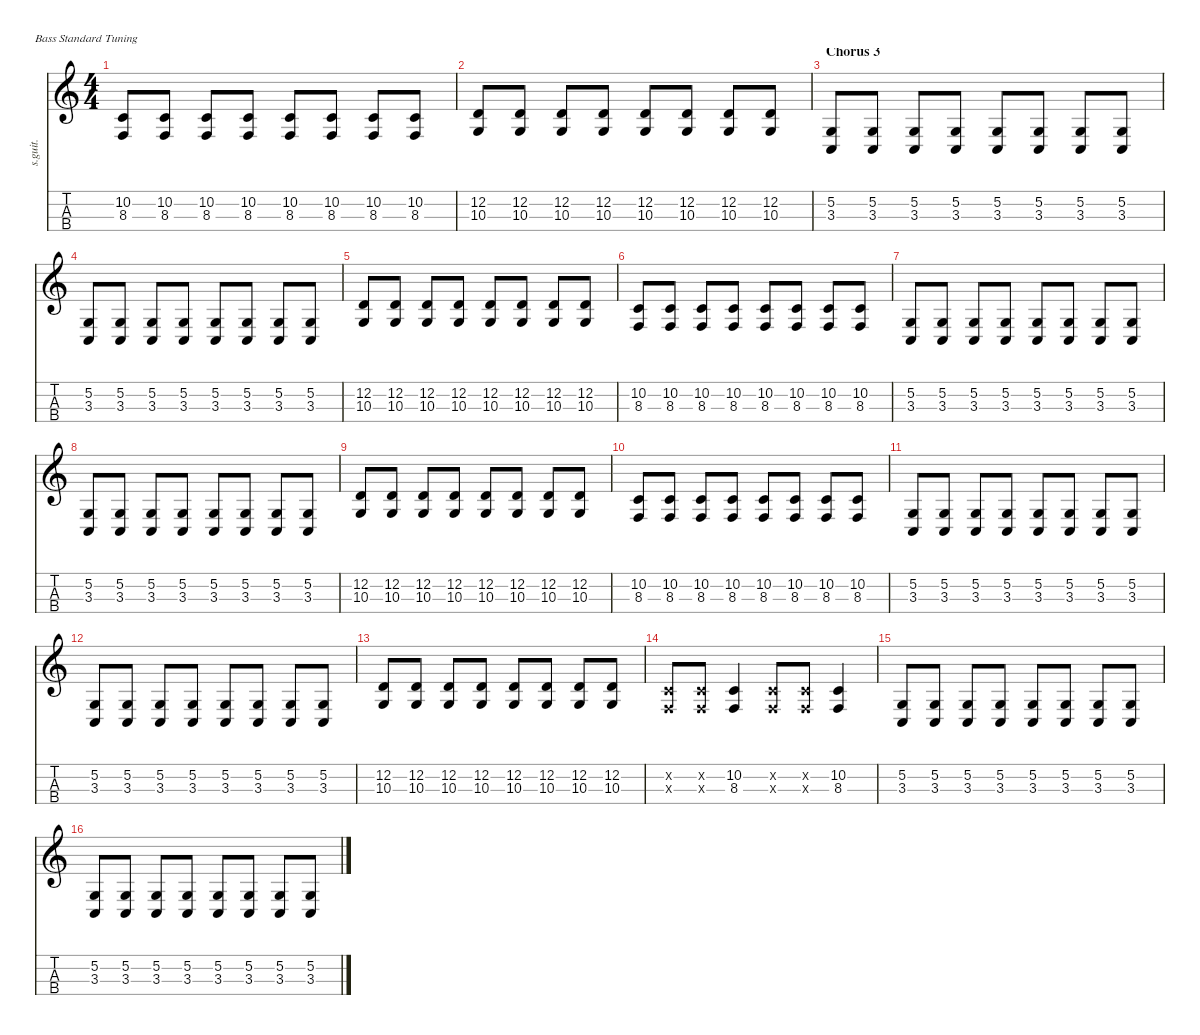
\defaultSystemsLayout 4
\hideDynamics
\bracketExtendMode nobrackets
\track ("Mark" "s.guit.") {instrument electricbasspick}
\staff {score tabs}
\tuning (G2 D2 A1 E1)
\ts (4 4)
\tempo (149 hide)
\clef g2
\ks c
(10.2 8.3).8{lyrics (0 "") lyrics (1 "") lyrics (2 "") lyrics (3 "") lyrics (4 "") dy f} (10.2 8.3).8{lyrics (0 "") lyrics (1 "") lyrics (2 "") lyrics (3 "") lyrics (4 "")} (10.2 8.3).8{lyrics (0 "") lyrics (1 "") lyrics (2 "") lyrics (3 "") lyrics (4 "")} (10.2 8.3).8{lyrics (0 "") lyrics (1 "") lyrics (2 "") lyrics (3 "") lyrics (4 "")} (10.2 8.3).8{lyrics (0 "") lyrics (1 "") lyrics (2 "") lyrics (3 "") lyrics (4 "")} (10.2 8.3).8{lyrics (0 "") lyrics (1 "") lyrics (2 "") lyrics (3 "") lyrics (4 "")} (10.2 8.3).8{lyrics (0 "") lyrics (1 "") lyrics (2 "") lyrics (3 "") lyrics (4 "")} (10.2 8.3).8{lyrics (0 "") lyrics (1 "") lyrics (2 "") lyrics (3 "") lyrics (4 "")} |
(12.2 10.3).8{lyrics (0 "") lyrics (1 "") lyrics (2 "") lyrics (3 "") lyrics (4 "")} (12.2 10.3).8{lyrics (0 "") lyrics (1 "") lyrics (2 "") lyrics (3 "") lyrics (4 "")} (12.2 10.3).8{lyrics (0 "") lyrics (1 "") lyrics (2 "") lyrics (3 "") lyrics (4 "")} (12.2 10.3).8{lyrics (0 "") lyrics (1 "") lyrics (2 "") lyrics (3 "") lyrics (4 "")} (12.2 10.3).8{lyrics (0 "") lyrics (1 "") lyrics (2 "") lyrics (3 "") lyrics (4 "")} (12.2 10.3).8{lyrics (0 "") lyrics (1 "") lyrics (2 "") lyrics (3 "") lyrics (4 "")} (12.2 10.3).8{lyrics (0 "") lyrics (1 "") lyrics (2 "") lyrics (3 "") lyrics (4 "")} (12.2 10.3).8{lyrics (0 "") lyrics (1 "") lyrics (2 "") lyrics (3 "") lyrics (4 "")} |
\section ("" "Chorus 3")
(5.2 3.3).8{lyrics (0 "") lyrics (1 "") lyrics (2 "") lyrics (3 "") lyrics (4 "")} (5.2 3.3).8{lyrics (0 "") lyrics (1 "") lyrics (2 "") lyrics (3 "") lyrics (4 "")} (5.2 3.3).8{lyrics (0 "") lyrics (1 "") lyrics (2 "") lyrics (3 "") lyrics (4 "")} (5.2 3.3).8{lyrics (0 "") lyrics (1 "") lyrics (2 "") lyrics (3 "") lyrics (4 "")} (5.2 3.3).8{lyrics (0 "") lyrics (1 "") lyrics (2 "") lyrics (3 "") lyrics (4 "")} (5.2 3.3).8{lyrics (0 "") lyrics (1 "") lyrics (2 "") lyrics (3 "") lyrics (4 "")} (5.2 3.3).8{lyrics (0 "") lyrics (1 "") lyrics (2 "") lyrics (3 "") lyrics (4 "")} (5.2 3.3).8{lyrics (0 "") lyrics (1 "") lyrics (2 "") lyrics (3 "") lyrics (4 "")} |
(5.2 3.3).8{lyrics (0 "") lyrics (1 "") lyrics (2 "") lyrics (3 "") lyrics (4 "")} (5.2 3.3).8{lyrics (0 "") lyrics (1 "") lyrics (2 "") lyrics (3 "") lyrics (4 "")} (5.2 3.3).8{lyrics (0 "") lyrics (1 "") lyrics (2 "") lyrics (3 "") lyrics (4 "")} (5.2 3.3).8{lyrics (0 "") lyrics (1 "") lyrics (2 "") lyrics (3 "") lyrics (4 "")} (5.2 3.3).8{lyrics (0 "") lyrics (1 "") lyrics (2 "") lyrics (3 "") lyrics (4 "")} (5.2 3.3).8{lyrics (0 "") lyrics (1 "") lyrics (2 "") lyrics (3 "") lyrics (4 "")} (5.2 3.3).8{lyrics (0 "") lyrics (1 "") lyrics (2 "") lyrics (3 "") lyrics (4 "")} (5.2 3.3).8{lyrics (0 "") lyrics (1 "") lyrics (2 "") lyrics (3 "") lyrics (4 "")} |
(12.2 10.3).8{lyrics (0 "") lyrics (1 "") lyrics (2 "") lyrics (3 "") lyrics (4 "")} (12.2 10.3).8{lyrics (0 "") lyrics (1 "") lyrics (2 "") lyrics (3 "") lyrics (4 "")} (12.2 10.3).8{lyrics (0 "") lyrics (1 "") lyrics (2 "") lyrics (3 "") lyrics (4 "")} (12.2 10.3).8{lyrics (0 "") lyrics (1 "") lyrics (2 "") lyrics (3 "") lyrics (4 "")} (12.2 10.3).8{lyrics (0 "") lyrics (1 "") lyrics (2 "") lyrics (3 "") lyrics (4 "")} (12.2 10.3).8{lyrics (0 "") lyrics (1 "") lyrics (2 "") lyrics (3 "") lyrics (4 "")} (12.2 10.3).8{lyrics (0 "") lyrics (1 "") lyrics (2 "") lyrics (3 "") lyrics (4 "")} (12.2 10.3).8{lyrics (0 "") lyrics (1 "") lyrics (2 "") lyrics (3 "") lyrics (4 "")} |
(10.2 8.3).8{lyrics (0 "") lyrics (1 "") lyrics (2 "") lyrics (3 "") lyrics (4 "")} (10.2 8.3).8{lyrics (0 "") lyrics (1 "") lyrics (2 "") lyrics (3 "") lyrics (4 "")} (10.2 8.3).8{lyrics (0 "") lyrics (1 "") lyrics (2 "") lyrics (3 "") lyrics (4 "")} (10.2 8.3).8{lyrics (0 "") lyrics (1 "") lyrics (2 "") lyrics (3 "") lyrics (4 "")} (10.2 8.3).8{lyrics (0 "") lyrics (1 "") lyrics (2 "") lyrics (3 "") lyrics (4 "")} (10.2 8.3).8{lyrics (0 "") lyrics (1 "") lyrics (2 "") lyrics (3 "") lyrics (4 "")} (10.2 8.3).8{lyrics (0 "") lyrics (1 "") lyrics (2 "") lyrics (3 "") lyrics (4 "")} (10.2 8.3).8{lyrics (0 "") lyrics (1 "") lyrics (2 "") lyrics (3 "") lyrics (4 "")} |
(5.2 3.3).8{lyrics (0 "") lyrics (1 "") lyrics (2 "") lyrics (3 "") lyrics (4 "")} (5.2 3.3).8{lyrics (0 "") lyrics (1 "") lyrics (2 "") lyrics (3 "") lyrics (4 "")} (5.2 3.3).8{lyrics (0 "") lyrics (1 "") lyrics (2 "") lyrics (3 "") lyrics (4 "")} (5.2 3.3).8{lyrics (0 "") lyrics (1 "") lyrics (2 "") lyrics (3 "") lyrics (4 "")} (5.2 3.3).8{lyrics (0 "") lyrics (1 "") lyrics (2 "") lyrics (3 "") lyrics (4 "")} (5.2 3.3).8{lyrics (0 "") lyrics (1 "") lyrics (2 "") lyrics (3 "") lyrics (4 "")} (5.2 3.3).8{lyrics (0 "") lyrics (1 "") lyrics (2 "") lyrics (3 "") lyrics (4 "")} (5.2 3.3).8{lyrics (0 "") lyrics (1 "") lyrics (2 "") lyrics (3 "") lyrics (4 "")} |
(5.2 3.3).8{lyrics (0 "") lyrics (1 "") lyrics (2 "") lyrics (3 "") lyrics (4 "")} (5.2 3.3).8{lyrics (0 "") lyrics (1 "") lyrics (2 "") lyrics (3 "") lyrics (4 "")} (5.2 3.3).8{lyrics (0 "") lyrics (1 "") lyrics (2 "") lyrics (3 "") lyrics (4 "")} (5.2 3.3).8{lyrics (0 "") lyrics (1 "") lyrics (2 "") lyrics (3 "") lyrics (4 "")} (5.2 3.3).8{lyrics (0 "") lyrics (1 "") lyrics (2 "") lyrics (3 "") lyrics (4 "")} (5.2 3.3).8{lyrics (0 "") lyrics (1 "") lyrics (2 "") lyrics (3 "") lyrics (4 "")} (5.2 3.3).8{lyrics (0 "") lyrics (1 "") lyrics (2 "") lyrics (3 "") lyrics (4 "")} (5.2 3.3).8{lyrics (0 "") lyrics (1 "") lyrics (2 "") lyrics (3 "") lyrics (4 "")} |
(12.2 10.3).8{lyrics (0 "") lyrics (1 "") lyrics (2 "") lyrics (3 "") lyrics (4 "")} (12.2 10.3).8{lyrics (0 "") lyrics (1 "") lyrics (2 "") lyrics (3 "") lyrics (4 "")} (12.2 10.3).8{lyrics (0 "") lyrics (1 "") lyrics (2 "") lyrics (3 "") lyrics (4 "")} (12.2 10.3).8{lyrics (0 "") lyrics (1 "") lyrics (2 "") lyrics (3 "") lyrics (4 "")} (12.2 10.3).8{lyrics (0 "") lyrics (1 "") lyrics (2 "") lyrics (3 "") lyrics (4 "")} (12.2 10.3).8{lyrics (0 "") lyrics (1 "") lyrics (2 "") lyrics (3 "") lyrics (4 "")} (12.2 10.3).8{lyrics (0 "") lyrics (1 "") lyrics (2 "") lyrics (3 "") lyrics (4 "")} (12.2 10.3).8{lyrics (0 "") lyrics (1 "") lyrics (2 "") lyrics (3 "") lyrics (4 "")} |
(10.2 8.3).8{lyrics (0 "") lyrics (1 "") lyrics (2 "") lyrics (3 "") lyrics (4 "")} (10.2 8.3).8{lyrics (0 "") lyrics (1 "") lyrics (2 "") lyrics (3 "") lyrics (4 "")} (10.2 8.3).8{lyrics (0 "") lyrics (1 "") lyrics (2 "") lyrics (3 "") lyrics (4 "")} (10.2 8.3).8{lyrics (0 "") lyrics (1 "") lyrics (2 "") lyrics (3 "") lyrics (4 "")} (10.2 8.3).8{lyrics (0 "") lyrics (1 "") lyrics (2 "") lyrics (3 "") lyrics (4 "")} (10.2 8.3).8{lyrics (0 "") lyrics (1 "") lyrics (2 "") lyrics (3 "") lyrics (4 "")} (10.2 8.3).8{lyrics (0 "") lyrics (1 "") lyrics (2 "") lyrics (3 "") lyrics (4 "")} (10.2 8.3).8{lyrics (0 "") lyrics (1 "") lyrics (2 "") lyrics (3 "") lyrics (4 "")} |
(5.2 3.3).8{lyrics (0 "") lyrics (1 "") lyrics (2 "") lyrics (3 "") lyrics (4 "")} (5.2 3.3).8{lyrics (0 "") lyrics (1 "") lyrics (2 "") lyrics (3 "") lyrics (4 "")} (5.2 3.3).8{lyrics (0 "") lyrics (1 "") lyrics (2 "") lyrics (3 "") lyrics (4 "")} (5.2 3.3).8{lyrics (0 "") lyrics (1 "") lyrics (2 "") lyrics (3 "") lyrics (4 "")} (5.2 3.3).8{lyrics (0 "") lyrics (1 "") lyrics (2 "") lyrics (3 "") lyrics (4 "")} (5.2 3.3).8{lyrics (0 "") lyrics (1 "") lyrics (2 "") lyrics (3 "") lyrics (4 "")} (5.2 3.3).8{lyrics (0 "") lyrics (1 "") lyrics (2 "") lyrics (3 "") lyrics (4 "")} (5.2 3.3).8{lyrics (0 "") lyrics (1 "") lyrics (2 "") lyrics (3 "") lyrics (4 "")} |
(5.2 3.3).8{lyrics (0 "") lyrics (1 "") lyrics (2 "") lyrics (3 "") lyrics (4 "")} (5.2 3.3).8{lyrics (0 "") lyrics (1 "") lyrics (2 "") lyrics (3 "") lyrics (4 "")} (5.2 3.3).8{lyrics (0 "") lyrics (1 "") lyrics (2 "") lyrics (3 "") lyrics (4 "")} (5.2 3.3).8{lyrics (0 "") lyrics (1 "") lyrics (2 "") lyrics (3 "") lyrics (4 "")} (5.2 3.3).8{lyrics (0 "") lyrics (1 "") lyrics (2 "") lyrics (3 "") lyrics (4 "")} (5.2 3.3).8{lyrics (0 "") lyrics (1 "") lyrics (2 "") lyrics (3 "") lyrics (4 "")} (5.2 3.3).8{lyrics (0 "") lyrics (1 "") lyrics (2 "") lyrics (3 "") lyrics (4 "")} (5.2 3.3).8{lyrics (0 "") lyrics (1 "") lyrics (2 "") lyrics (3 "") lyrics (4 "")} |
(12.2 10.3).8{lyrics (0 "") lyrics (1 "") lyrics (2 "") lyrics (3 "") lyrics (4 "")} (12.2 10.3).8{lyrics (0 "") lyrics (1 "") lyrics (2 "") lyrics (3 "") lyrics (4 "")} (12.2 10.3).8{lyrics (0 "") lyrics (1 "") lyrics (2 "") lyrics (3 "") lyrics (4 "")} (12.2 10.3).8{lyrics (0 "") lyrics (1 "") lyrics (2 "") lyrics (3 "") lyrics (4 "")} (12.2 10.3).8{lyrics (0 "") lyrics (1 "") lyrics (2 "") lyrics (3 "") lyrics (4 "")} (12.2 10.3).8{lyrics (0 "") lyrics (1 "") lyrics (2 "") lyrics (3 "") lyrics (4 "")} (12.2 10.3).8{lyrics (0 "") lyrics (1 "") lyrics (2 "") lyrics (3 "") lyrics (4 "")} (12.2 10.3).8{lyrics (0 "") lyrics (1 "") lyrics (2 "") lyrics (3 "") lyrics (4 "")} |
(10.2{x} 8.3{x}).8{lyrics (0 "") lyrics (1 "") lyrics (2 "") lyrics (3 "") lyrics (4 "")} (10.2{x} 8.3{x}).8{lyrics (0 "") lyrics (1 "") lyrics (2 "") lyrics (3 "") lyrics (4 "")} (10.2 8.3).4{lyrics (0 "") lyrics (1 "") lyrics (2 "") lyrics (3 "") lyrics (4 "")} (10.2{x} 8.3{x}).8{lyrics (0 "") lyrics (1 "") lyrics (2 "") lyrics (3 "") lyrics (4 "")} (10.2{x} 8.3{x}).8{lyrics (0 "") lyrics (1 "") lyrics (2 "") lyrics (3 "") lyrics (4 "")} (10.2 8.3).4{lyrics (0 "") lyrics (1 "") lyrics (2 "") lyrics (3 "") lyrics (4 "")} |
(5.2 3.3).8{lyrics (0 "") lyrics (1 "") lyrics (2 "") lyrics (3 "") lyrics (4 "")} (5.2 3.3).8{lyrics (0 "") lyrics (1 "") lyrics (2 "") lyrics (3 "") lyrics (4 "")} (5.2 3.3).8{lyrics (0 "") lyrics (1 "") lyrics (2 "") lyrics (3 "") lyrics (4 "")} (5.2 3.3).8{lyrics (0 "") lyrics (1 "") lyrics (2 "") lyrics (3 "") lyrics (4 "")} (5.2 3.3).8{lyrics (0 "") lyrics (1 "") lyrics (2 "") lyrics (3 "") lyrics (4 "")} (5.2 3.3).8{lyrics (0 "") lyrics (1 "") lyrics (2 "") lyrics (3 "") lyrics (4 "")} (5.2 3.3).8{lyrics (0 "") lyrics (1 "") lyrics (2 "") lyrics (3 "") lyrics (4 "")} (5.2 3.3).8{lyrics (0 "") lyrics (1 "") lyrics (2 "") lyrics (3 "") lyrics (4 "")} |
(5.2 3.3).8{lyrics (0 "") lyrics (1 "") lyrics (2 "") lyrics (3 "") lyrics (4 "")} (5.2 3.3).8{lyrics (0 "") lyrics (1 "") lyrics (2 "") lyrics (3 "") lyrics (4 "")} (5.2 3.3).8{lyrics (0 "") lyrics (1 "") lyrics (2 "") lyrics (3 "") lyrics (4 "")} (5.2 3.3).8{lyrics (0 "") lyrics (1 "") lyrics (2 "") lyrics (3 "") lyrics (4 "")} (5.2 3.3).8{lyrics (0 "") lyrics (1 "") lyrics (2 "") lyrics (3 "") lyrics (4 "")} (5.2 3.3).8{lyrics (0 "") lyrics (1 "") lyrics (2 "") lyrics (3 "") lyrics (4 "")} (5.2 3.3).8{lyrics (0 "") lyrics (1 "") lyrics (2 "") lyrics (3 "") lyrics (4 "")} (5.2 3.3).8{lyrics (0 "") lyrics (1 "") lyrics (2 "") lyrics (3 "") lyrics (4 "")}
